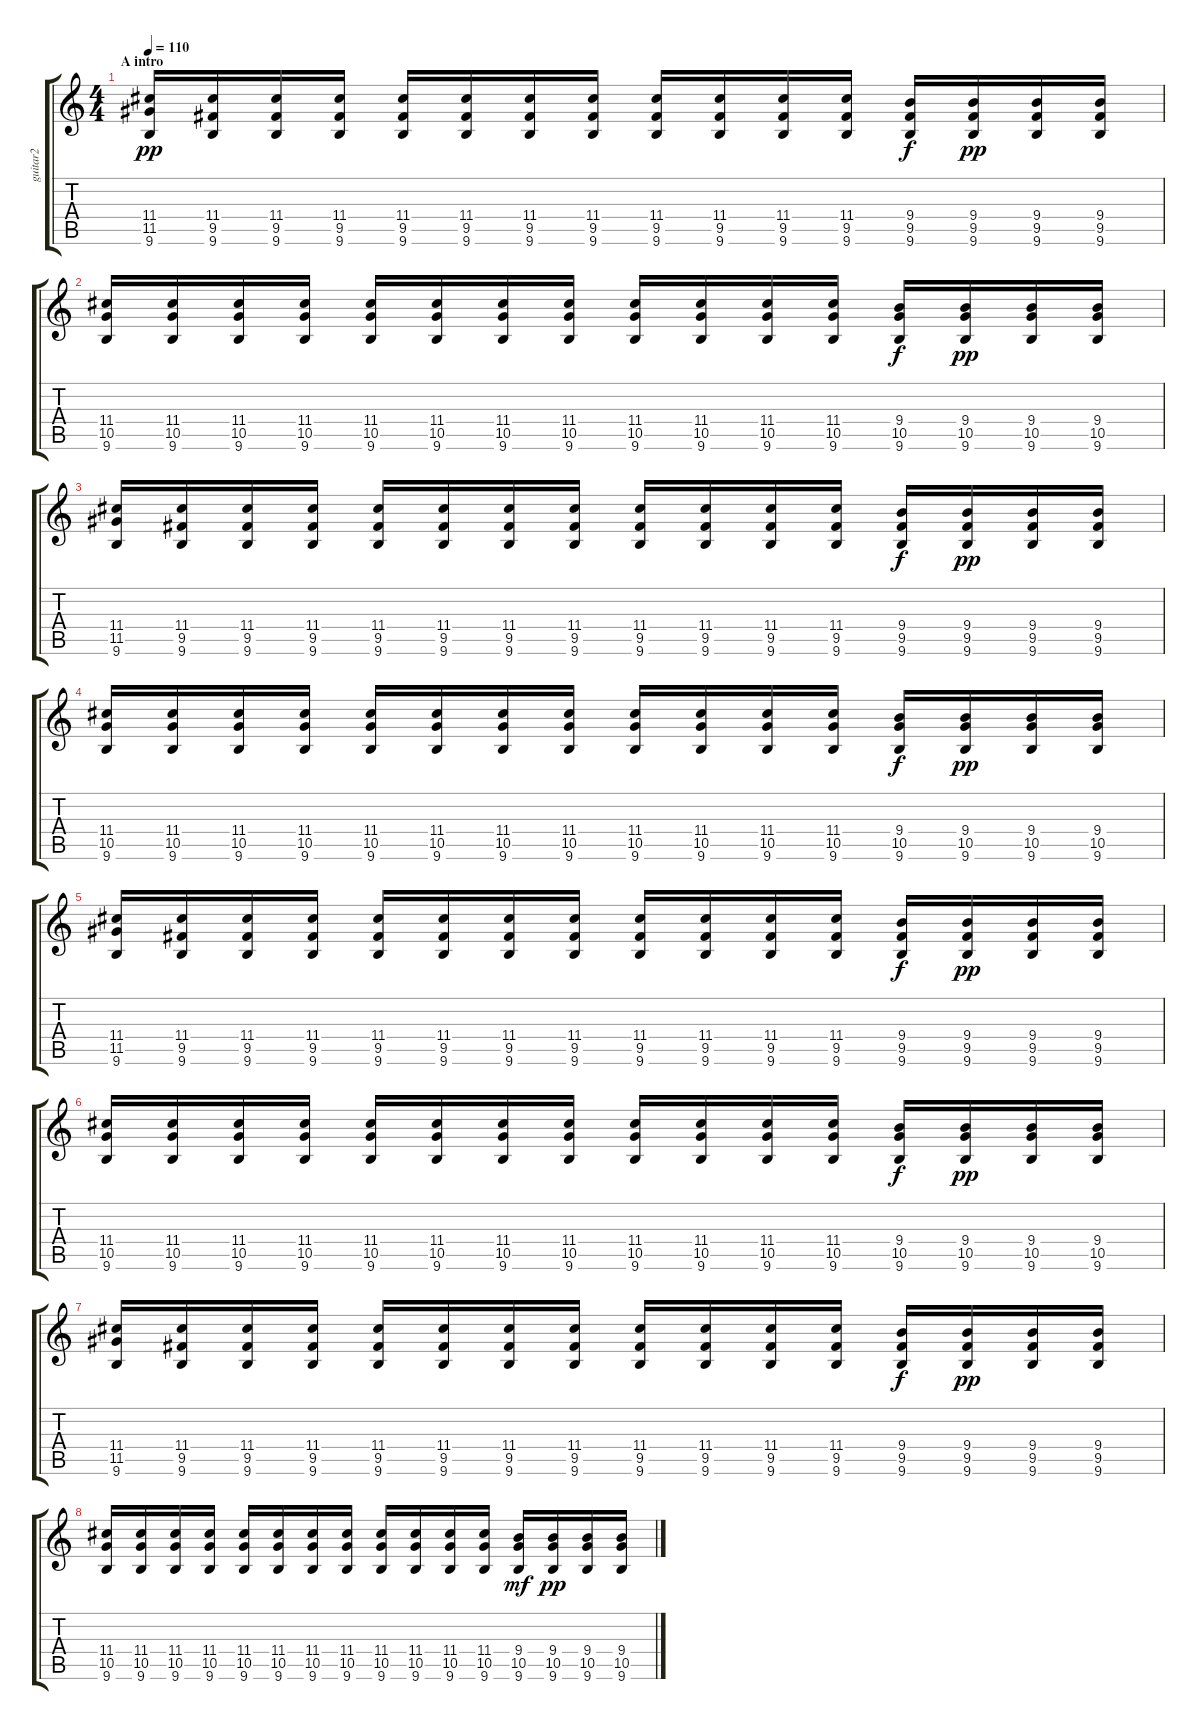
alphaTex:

\track ("guitar2" "guitar2") {instrument distortionguitar}
\staff {score tabs}
\tuning (E4 B3 G3 D3 A2 D2) {hide}
\ts (4 4)
\section ("" "A intro")
\tempo 110
\clef g2
\ks c
(11.4 11.5 9.6).16{dy pp volume 5 instrument distortionguitar} (11.4 9.5 9.6).16 (11.4 9.5 9.6).16 (11.4 9.5 9.6).16 (11.4 9.5 9.6).16 (11.4 9.5 9.6).16 (11.4 9.5 9.6).16 (11.4 9.5 9.6).16 (11.4 9.5 9.6).16 (11.4 9.5 9.6).16 (11.4 9.5 9.6).16 (11.4 9.5 9.6).16 (9.4 9.5 9.6).16{dy f} (9.4 9.5 9.6).16{dy pp} (9.4 9.5 9.6).16 (9.4 9.5 9.6).16 |
(11.4 10.5 9.6).16 (11.4 10.5 9.6).16 (11.4 10.5 9.6).16 (11.4 10.5 9.6).16 (11.4 10.5 9.6).16 (11.4 10.5 9.6).16 (11.4 10.5 9.6).16 (11.4 10.5 9.6).16 (11.4 10.5 9.6).16 (11.4 10.5 9.6).16 (11.4 10.5 9.6).16 (11.4 10.5 9.6).16 (9.4 10.5 9.6).16{dy f} (9.4 10.5 9.6).16{dy pp} (9.4 10.5 9.6).16 (9.4 10.5 9.6).16 |
(11.4 11.5 9.6).16{volume 8} (11.4 9.5 9.6).16 (11.4 9.5 9.6).16 (11.4 9.5 9.6).16 (11.4 9.5 9.6).16 (11.4 9.5 9.6).16 (11.4 9.5 9.6).16 (11.4 9.5 9.6).16 (11.4 9.5 9.6).16 (11.4 9.5 9.6).16 (11.4 9.5 9.6).16 (11.4 9.5 9.6).16 (9.4 9.5 9.6).16{dy f} (9.4 9.5 9.6).16{dy pp} (9.4 9.5 9.6).16 (9.4 9.5 9.6).16 |
(11.4 10.5 9.6).16 (11.4 10.5 9.6).16 (11.4 10.5 9.6).16 (11.4 10.5 9.6).16 (11.4 10.5 9.6).16 (11.4 10.5 9.6).16 (11.4 10.5 9.6).16 (11.4 10.5 9.6).16 (11.4 10.5 9.6).16 (11.4 10.5 9.6).16 (11.4 10.5 9.6).16 (11.4 10.5 9.6).16 (9.4 10.5 9.6).16{dy f} (9.4 10.5 9.6).16{dy pp} (9.4 10.5 9.6).16 (9.4 10.5 9.6).16 |
(11.4 11.5 9.6).16{volume 11} (11.4 9.5 9.6).16 (11.4 9.5 9.6).16 (11.4 9.5 9.6).16 (11.4 9.5 9.6).16 (11.4 9.5 9.6).16 (11.4 9.5 9.6).16 (11.4 9.5 9.6).16 (11.4 9.5 9.6).16 (11.4 9.5 9.6).16 (11.4 9.5 9.6).16 (11.4 9.5 9.6).16 (9.4 9.5 9.6).16{dy f} (9.4 9.5 9.6).16{dy pp} (9.4 9.5 9.6).16 (9.4 9.5 9.6).16 |
(11.4 10.5 9.6).16 (11.4 10.5 9.6).16 (11.4 10.5 9.6).16 (11.4 10.5 9.6).16 (11.4 10.5 9.6).16 (11.4 10.5 9.6).16 (11.4 10.5 9.6).16 (11.4 10.5 9.6).16 (11.4 10.5 9.6).16 (11.4 10.5 9.6).16 (11.4 10.5 9.6).16 (11.4 10.5 9.6).16 (9.4 10.5 9.6).16{dy f} (9.4 10.5 9.6).16{dy pp} (9.4 10.5 9.6).16 (9.4 10.5 9.6).16 |
(11.4 11.5 9.6).16{volume 14} (11.4 9.5 9.6).16 (11.4 9.5 9.6).16 (11.4 9.5 9.6).16 (11.4 9.5 9.6).16 (11.4 9.5 9.6).16 (11.4 9.5 9.6).16 (11.4 9.5 9.6).16 (11.4 9.5 9.6).16 (11.4 9.5 9.6).16 (11.4 9.5 9.6).16 (11.4 9.5 9.6).16 (9.4 9.5 9.6).16{dy f} (9.4 9.5 9.6).16{dy pp} (9.4 9.5 9.6).16 (9.4 9.5 9.6).16 |
(11.4 10.5 9.6).16 (11.4 10.5 9.6).16 (11.4 10.5 9.6).16 (11.4 10.5 9.6).16 (11.4 10.5 9.6).16 (11.4 10.5 9.6).16 (11.4 10.5 9.6).16 (11.4 10.5 9.6).16 (11.4 10.5 9.6).16 (11.4 10.5 9.6).16 (11.4 10.5 9.6).16 (11.4 10.5 9.6).16 (9.4 10.5 9.6).16{dy mf volume 16} (9.4 10.5 9.6).16{dy pp} (9.4 10.5 9.6).16 (9.4 10.5 9.6).16
